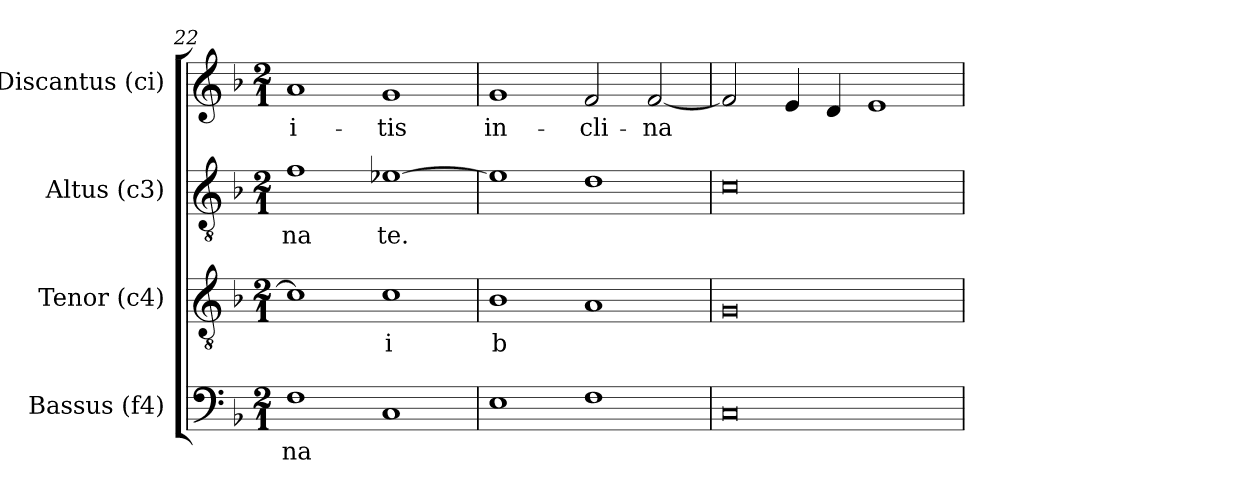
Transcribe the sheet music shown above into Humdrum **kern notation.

**kern	**text	**kern	**text	**kern	**text	**kern	**text
*part4	*part4	*part3	*part3	*part2	*part2	*part1	*part1
*staff4	*staff4	*staff3	*staff3	*staff2	*staff2	*staff1	*staff1
*I"Bassus (f4)	*	*I"Tenor (c4)	*	*I"Altus (c3)	*	*I"Discantus (ci)	*
*I'B.	*	*I'T.	*	*I'A.	*	*I'D.	*
*clefF4	*	*clefGv2	*	*clefGv2	*	*clefG2	*
*k[b-]	*	*k[b-]	*	*k[b-]	*	*k[b-]	*
*F:	*	*F:	*	*F:	*	*F:	*
*M2/1	*	*M2/1	*	*M2/1	*	*M2/1	*
=22	=22	=22	=22	=22	=22	=22	=22
!	!LO:LY:b:cj	!	!LO:LY:b:cj	!	!LO:LY:b:cj	!	!LO:LY:b:cj
1F	-na	1c]	--	1f	-na	1a	-i-
!	!LO:LY:b:cj	!	!LO:LY:b:cj	!	!LO:LY:b:cj	!	!LO:LY:b:cj
1C	.	1c	-i	[>1e-X	te.	1g	-tis
=23	=23	=23	=23	=23	=23	=23	=23
!	!LO:LY:b:cj	!	!LO:LY:b:cj	!	!LO:LY:b:cj	!	!LO:LY:b:cj
1E	.	1B-	b-	1e-]	.	1g	in-
!	!LO:LY:b:cj	!	!LO:LY:b:cj	!	!LO:LY:b:cj	!	!LO:LY:b:cj
1F	.	1A	--	1d	.	2f/	-cli-
!	!	!	!	!	!	!	!LO:LY:b:cj
.	.	.	.	.	.	[<2f/	-na
=24	=24	=24	=24	=24	=24	=24	=24
!	!LO:LY:b:cj	!	!LO:LY:b:cj	!	!LO:LY:b:cj	!	!LO:LY:b:cj
0C	.	0G	--	0c	.	2f/]	.
!	!	!	!	!	!	!	!LO:LY:b:cj
.	.	.	.	.	.	4e/	.
!	!	!	!	!	!	!	!LO:LY:b:cj
.	.	.	.	.	.	4d/	.
!	!	!	!	!	!	!	!LO:LY:b:cj
.	.	.	.	.	.	1e	.
=	=	=	=	=	=	=	=
*-	*-	*-	*-	*-	*-	*-	*-
